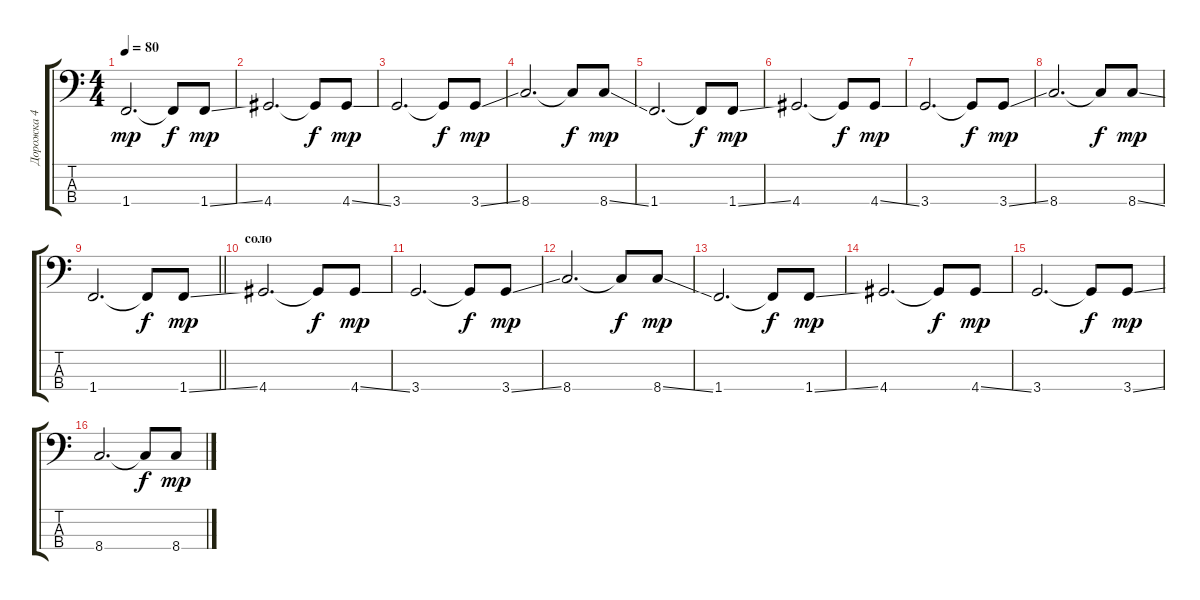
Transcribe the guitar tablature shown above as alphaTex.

\track ("Дорожка 4" "Дорожка 4") {instrument electricbassfinger}
\staff {score tabs}
\tuning (G2 D2 A1 E1) {hide}
\ts (4 4)
\tempo 80
\clef f4
\ks c
1.4.2{d dy mp} 1.4{t}.8{dy f} 1.4{ss}.8{dy mp} |
4.4.2{d} 4.4{t}.8{dy f} 4.4{ss}.8{dy mp} |
3.4.2{d} 3.4{t}.8{dy f} 3.4{ss}.8{dy mp} |
8.4.2{d} 8.4{t}.8{dy f} 8.4{ss}.8{dy mp} |
1.4.2{d} 1.4{t}.8{dy f} 1.4{ss}.8{dy mp} |
4.4.2{d} 4.4{t}.8{dy f} 4.4{ss}.8{dy mp} |
3.4.2{d} 3.4{t}.8{dy f} 3.4{ss}.8{dy mp} |
8.4.2{d} 8.4{t}.8{dy f} 8.4{ss}.8{dy mp} |
\barLineRight lightlight
1.4.2{d} 1.4{t}.8{dy f} 1.4{ss}.8{dy mp} |
\section ("" "соло")
4.4.2{d} 4.4{t}.8{dy f} 4.4{ss}.8{dy mp} |
3.4.2{d} 3.4{t}.8{dy f} 3.4{ss}.8{dy mp} |
8.4.2{d} 8.4{t}.8{dy f} 8.4{ss}.8{dy mp} |
1.4.2{d} 1.4{t}.8{dy f} 1.4{ss}.8{dy mp} |
4.4.2{d} 4.4{t}.8{dy f} 4.4{ss}.8{dy mp} |
3.4.2{d} 3.4{t}.8{dy f} 3.4{ss}.8{dy mp} |
8.4.2{d} 8.4{t}.8{dy f} 8.4.8{dy mp}
